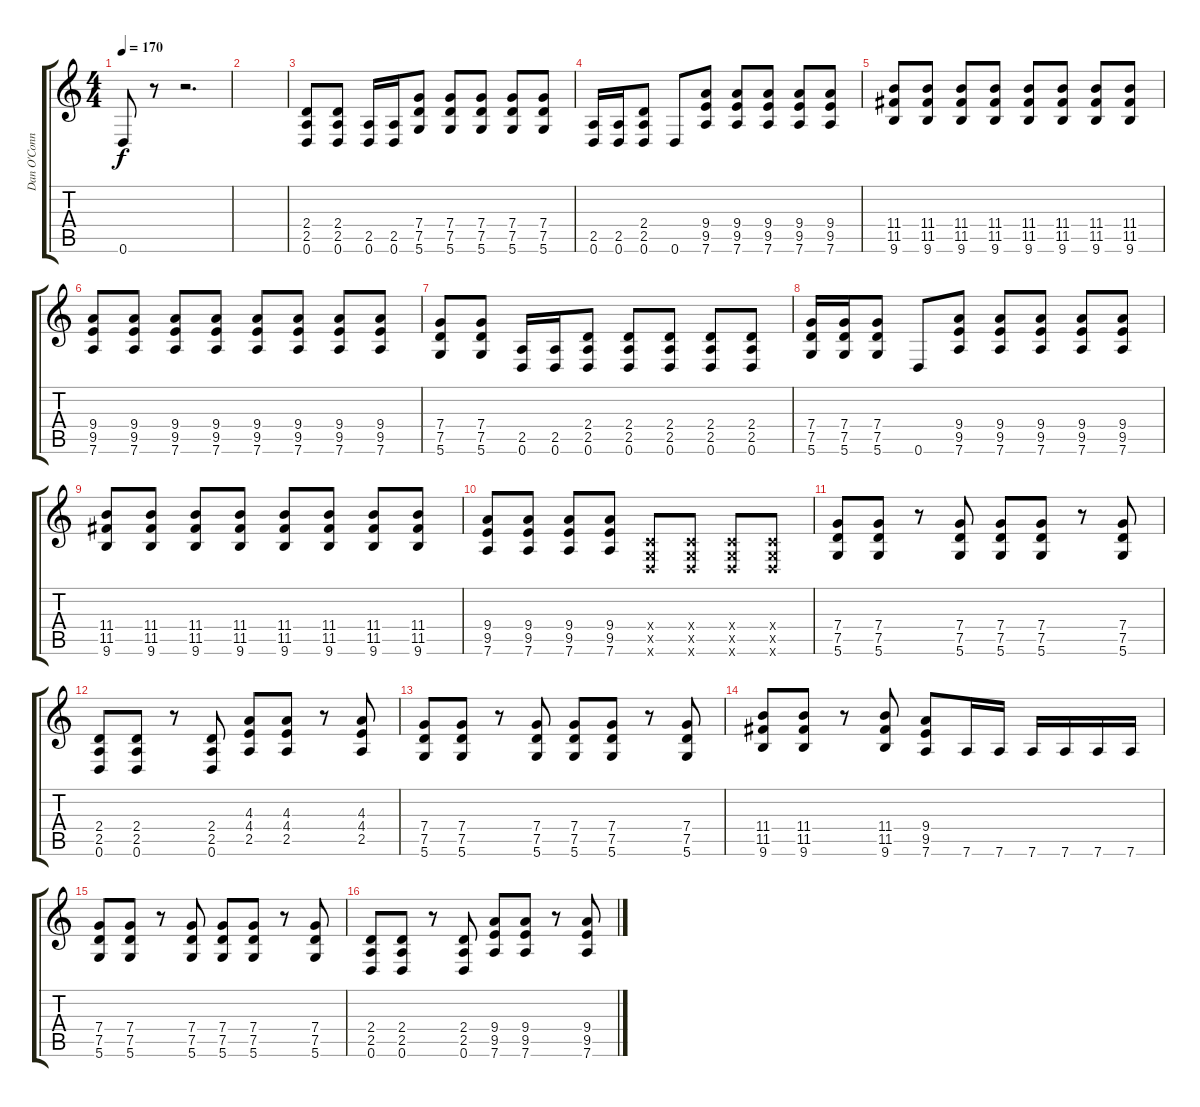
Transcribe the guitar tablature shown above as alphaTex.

\track ("Dan O'Connor" "Dan O'Conn") {instrument distortionguitar}
\staff {score tabs}
\tuning (D4 A3 F3 C3 G2 D2) {hide}
\ts (4 4)
\tempo 170
\clef g2
\ks c
0.6.8{dy f} r.8 r.2{d} |
|
(2.4 2.5 0.6).8 (2.4 2.5 0.6).8 (2.5 0.6).16 (2.5 0.6).16 (7.4 7.5 5.6).8 (7.4 7.5 5.6).8 (7.4 7.5 5.6).8 (7.4 7.5 5.6).8 (7.4 7.5 5.6).8 |
(2.5 0.6).16 (2.5 0.6).16 (2.4 2.5 0.6).8 0.6.8 (9.4 9.5 7.6).8 (9.4 9.5 7.6).8 (9.4 9.5 7.6).8 (9.4 9.5 7.6).8 (9.4 9.5 7.6).8 |
(11.4 11.5 9.6).8 (11.4 11.5 9.6).8 (11.4 11.5 9.6).8 (11.4 11.5 9.6).8 (11.4 11.5 9.6).8 (11.4 11.5 9.6).8 (11.4 11.5 9.6).8 (11.4 11.5 9.6).8 |
(9.4 9.5 7.6).8 (9.4 9.5 7.6).8 (9.4 9.5 7.6).8 (9.4 9.5 7.6).8 (9.4 9.5 7.6).8 (9.4 9.5 7.6).8 (9.4 9.5 7.6).8 (9.4 9.5 7.6).8 |
(7.4 7.5 5.6).8 (7.4 7.5 5.6).8 (2.5 0.6).16 (2.5 0.6).16 (2.4 2.5 0.6).8 (2.4 2.5 0.6).8 (2.4 2.5 0.6).8 (2.4 2.5 0.6).8 (2.4 2.5 0.6).8 |
(7.4 7.5 5.6).16 (7.4 7.5 5.6).16 (7.4 7.5 5.6).8 0.6.8 (9.4 9.5 7.6).8 (9.4 9.5 7.6).8 (9.4 9.5 7.6).8 (9.4 9.5 7.6).8 (9.4 9.5 7.6).8 |
(11.4 11.5 9.6).8 (11.4 11.5 9.6).8 (11.4 11.5 9.6).8 (11.4 11.5 9.6).8 (11.4 11.5 9.6).8 (11.4 11.5 9.6).8 (11.4 11.5 9.6).8 (11.4 11.5 9.6).8 |
(9.4 9.5 7.6).8 (9.4 9.5 7.6).8 (9.4 9.5 7.6).8 (9.4 9.5 7.6).8 (0.4{x} 0.5{x} 0.6{x}).8 (0.4{x} 0.5{x} 0.6{x}).8 (0.4{x} 0.5{x} 0.6{x}).8 (0.4{x} 0.5{x} 0.6{x}).8 |
(7.4 7.5 5.6).8 (7.4 7.5 5.6).8 r.8 (7.4 7.5 5.6).8 (7.4 7.5 5.6).8 (7.4 7.5 5.6).8 r.8 (7.4 7.5 5.6).8 |
(2.4 2.5 0.6).8 (2.4 2.5 0.6).8 r.8 (2.4 2.5 0.6).8 (4.3 4.4 2.5).8 (4.3 4.4 2.5).8 r.8 (4.3 4.4 2.5).8 |
(7.4 7.5 5.6).8 (7.4 7.5 5.6).8 r.8 (7.4 7.5 5.6).8 (7.4 7.5 5.6).8 (7.4 7.5 5.6).8 r.8 (7.4 7.5 5.6).8 |
(11.4 11.5 9.6).8 (11.4 11.5 9.6).8 r.8 (11.4 11.5 9.6).8 (9.4 9.5 7.6).8 7.6.16 7.6.16 7.6.16 7.6.16 7.6.16 7.6.16 |
(7.4 7.5 5.6).8 (7.4 7.5 5.6).8 r.8 (7.4 7.5 5.6).8 (7.4 7.5 5.6).8 (7.4 7.5 5.6).8 r.8 (7.4 7.5 5.6).8 |
(2.4 2.5 0.6).8 (2.4 2.5 0.6).8 r.8 (2.4 2.5 0.6).8 (9.4 9.5 7.6).8 (9.4 9.5 7.6).8 r.8 (9.4 9.5 7.6).8
